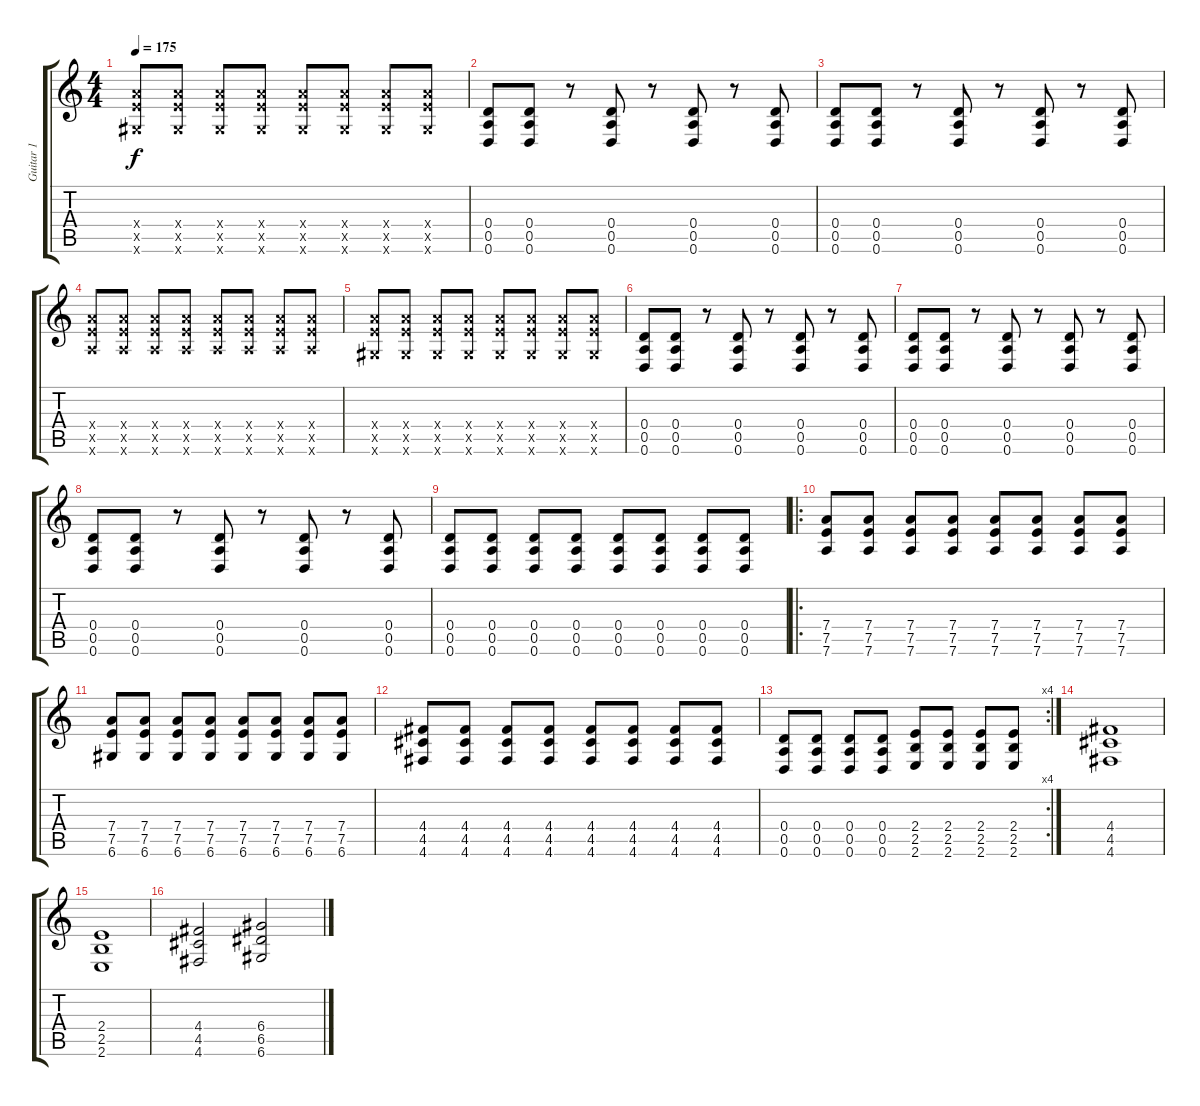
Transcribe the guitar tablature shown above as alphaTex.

\track ("Guitar 1" "Guitar 1") {instrument distortionguitar}
\staff {score tabs}
\tuning (E4 B3 G3 D3 A2 D2) {hide}
\ts (4 4)
\tempo 175
\clef g2
\ks c
(7.4{x} 7.5{x} 6.6{x}).8{dy f} (7.4{x} 7.5{x} 6.6{x}).8 (7.4{x} 7.5{x} 6.6{x}).8 (7.4{x} 7.5{x} 6.6{x}).8 (7.4{x} 7.5{x} 6.6{x}).8 (7.4{x} 7.5{x} 6.6{x}).8 (7.4{x} 7.5{x} 6.6{x}).8 (7.4{x} 7.5{x} 6.6{x}).8 |
(0.4 0.5 0.6).8 (0.4 0.5 0.6).8 r.8 (0.4 0.5 0.6).8 r.8 (0.4 0.5 0.6).8 r.8 (0.4 0.5 0.6).8 |
(0.4 0.5 0.6).8 (0.4 0.5 0.6).8 r.8 (0.4 0.5 0.6).8 r.8 (0.4 0.5 0.6).8 r.8 (0.4 0.5 0.6).8 |
(7.4{x} 7.5{x} 7.6{x}).8 (7.4{x} 7.5{x} 7.6{x}).8 (7.4{x} 7.5{x} 7.6{x}).8 (7.4{x} 7.5{x} 7.6{x}).8 (7.4{x} 7.5{x} 7.6{x}).8 (7.4{x} 7.5{x} 7.6{x}).8 (7.4{x} 7.5{x} 7.6{x}).8 (7.4{x} 7.5{x} 7.6{x}).8 |
(7.4{x} 7.5{x} 6.6{x}).8 (7.4{x} 7.5{x} 6.6{x}).8 (7.4{x} 7.5{x} 6.6{x}).8 (7.4{x} 7.5{x} 6.6{x}).8 (7.4{x} 7.5{x} 6.6{x}).8 (7.4{x} 7.5{x} 6.6{x}).8 (7.4{x} 7.5{x} 6.6{x}).8 (7.4{x} 7.5{x} 6.6{x}).8 |
(0.4 0.5 0.6).8 (0.4 0.5 0.6).8 r.8 (0.4 0.5 0.6).8 r.8 (0.4 0.5 0.6).8 r.8 (0.4 0.5 0.6).8 |
(0.4 0.5 0.6).8 (0.4 0.5 0.6).8 r.8 (0.4 0.5 0.6).8 r.8 (0.4 0.5 0.6).8 r.8 (0.4 0.5 0.6).8 |
(0.4 0.5 0.6).8 (0.4 0.5 0.6).8 r.8 (0.4 0.5 0.6).8 r.8 (0.4 0.5 0.6).8 r.8 (0.4 0.5 0.6).8 |
(0.4 0.5 0.6).8 (0.4 0.5 0.6).8 (0.4 0.5 0.6).8 (0.4 0.5 0.6).8 (0.4 0.5 0.6).8 (0.4 0.5 0.6).8 (0.4 0.5 0.6).8 (0.4 0.5 0.6).8 |
\ro
(7.4 7.5 7.6).8 (7.4 7.5 7.6).8 (7.4 7.5 7.6).8 (7.4 7.5 7.6).8 (7.4 7.5 7.6).8 (7.4 7.5 7.6).8 (7.4 7.5 7.6).8 (7.4 7.5 7.6).8 |
(7.4 7.5 6.6).8 (7.4 7.5 6.6).8 (7.4 7.5 6.6).8 (7.4 7.5 6.6).8 (7.4 7.5 6.6).8 (7.4 7.5 6.6).8 (7.4 7.5 6.6).8 (7.4 7.5 6.6).8 |
(4.4 4.5 4.6).8 (4.4 4.5 4.6).8 (4.4 4.5 4.6).8 (4.4 4.5 4.6).8 (4.4 4.5 4.6).8 (4.4 4.5 4.6).8 (4.4 4.5 4.6).8 (4.4 4.5 4.6).8 |
\rc 4
(0.4 0.5 0.6).8 (0.4 0.5 0.6).8 (0.4 0.5 0.6).8 (0.4 0.5 0.6).8 (2.4 2.5 2.6).8 (2.4 2.5 2.6).8 (2.4 2.5 2.6).8 (2.4 2.5 2.6).8 |
(4.4 4.5 4.6).1 |
(2.4 2.5 2.6).1 |
(4.4 4.5 4.6).2 (6.4 6.5 6.6).2
